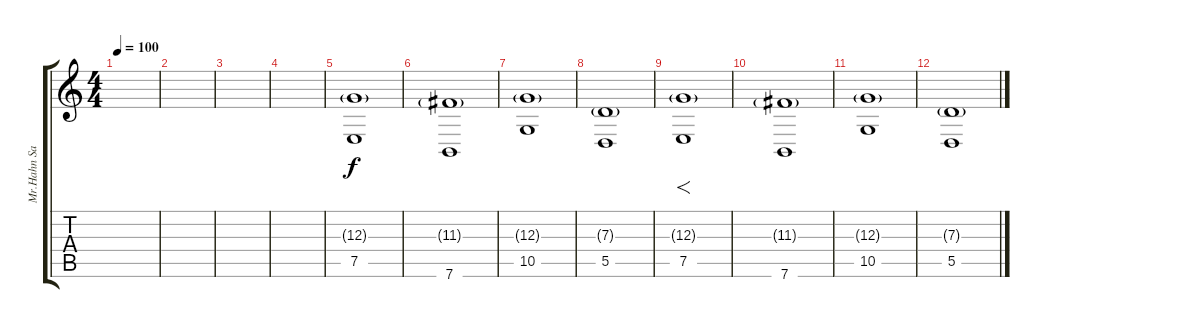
\track ("Mr.Hahn Sampler2" "Mr.Hahn Sa") {instrument stringensemble2}
\staff {score tabs}
\tuning (E4 B3 G3 D3 A2 E2) {hide}
\ts (4 4)
\tempo 100
\clef g2
\ks c
|
|
|
|
(12.3{g} 7.5).1{volume 8 instrument stringensemble2} |
(11.3{g} 7.6).1 |
(12.3{g} 10.5).1 |
(7.3{g} 5.5).1 |
(12.3{g} 7.5).1{f} |
(11.3{g} 7.6).1 |
(12.3{g} 10.5).1 |
(7.3{g} 5.5).1
